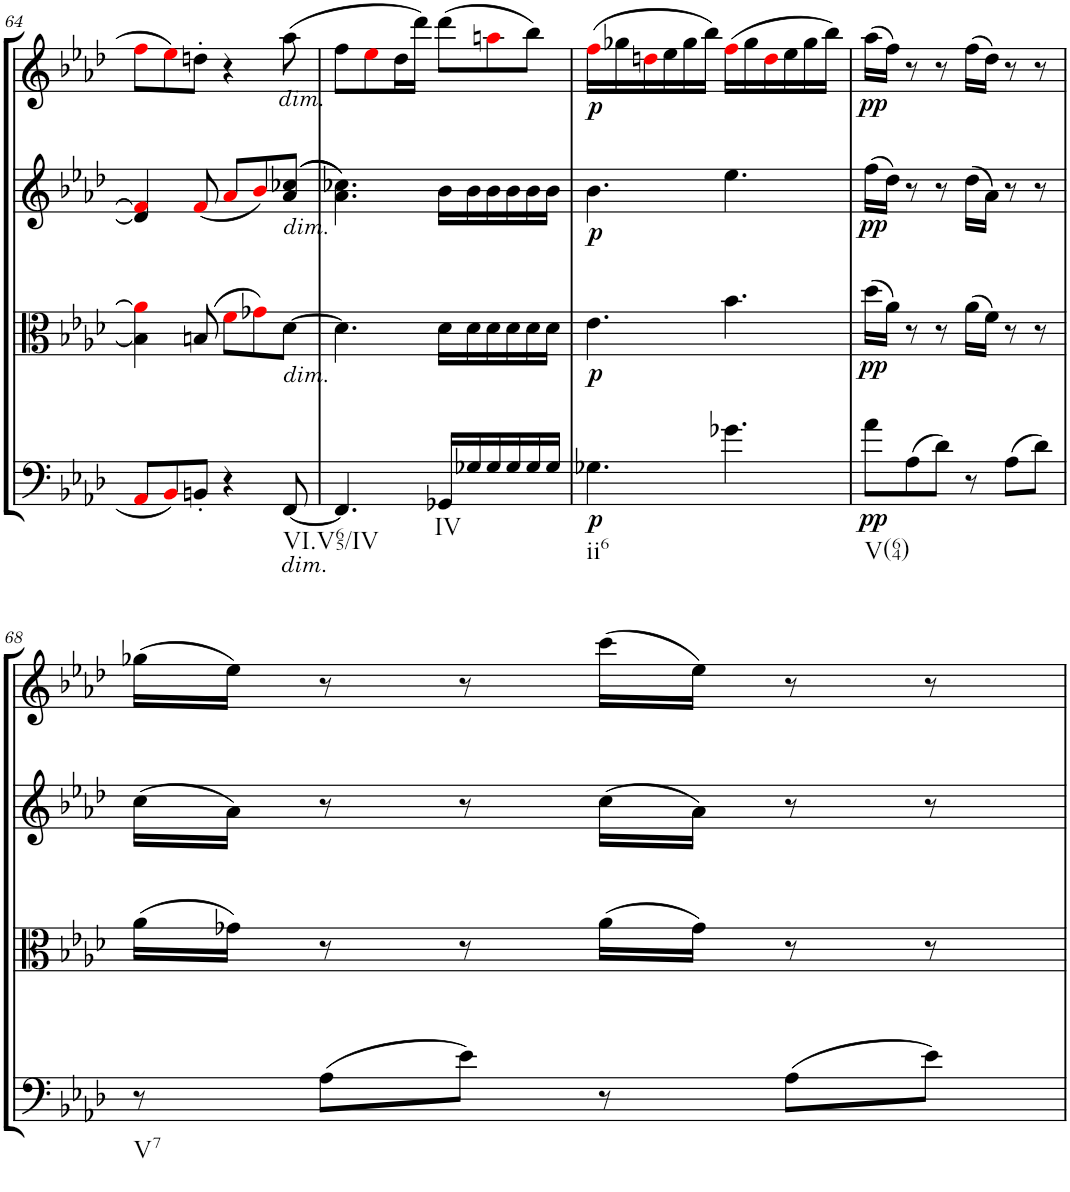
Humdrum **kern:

**kern	**dynam	**kern	**dynam	**kern	**dynam	**kern	**dynam
*part4	*part4	*part3	*part3	*part2	*part2	*part1	*part1
*staff4	*staff4	*staff3	*staff3	*staff2	*staff2	*staff1	*staff1
*I"Cello	*	*I"Viola	*	*I"2nd Violin	*	*I"1st Violin	*
*	*	*I'Vla	*	*I'Vln	*	*I'Vln	*
!!LO:PB:g=z
*clefF4	*	*clefC3	*	*clefG2	*	*clefG2	*
*k[b-e-a-d-]	*	*k[b-e-a-d-]	*	*k[b-e-a-d-]	*	*k[b-e-a-d-]	*
*M6/8	*	*M6/8	*	*M6/8	*	*M6/8	*
=64	=64	=64	=64	=64	=64	=64	=64
8AA-i/L	.	4B\] 4a-i\]	.	4d/] 4fi/]	.	8ffi\L	.
8BB-i/	.	.	.	.	.	8ee-i\	.
8BBn'/J	.	(8Bn/	.	(8fi/	.	8ddn'\J	.
4r	.	8fi\L	.	8a-i/L	.	4r	.
.	.	8g-Xi\)	.	8b-i/)	.	.	.
!	!	!	!	!	!	!LO:TX:a:i:t=dim.	!
!	!	!	!	!LO:TX:b:i:t=dim.	!	!	!
!	!	!LO:TX:b:i:t=dim.	!	!	!	!	!
!LO:TX:b:i:t=dim.	!	!	!	!	!	!	!
!LO:TX:b:t=VI.V65/IV	!	!	!	!	!	!	!
[8FF/	.	[8d-\J	.	(>(8a-/ 8cc-X/J	.	(8aa-\	.
=65	=65	=65	=65	=65	=65	=65	=65
4.FF/]	.	4.d-\]	.	4.a-\ 4.cc-X\))	.	8ff\L	.
.	.	.	.	.	.	8ee-i\	.
.	.	.	.	.	.	16dd-\L	.
.	.	.	.	.	.	16ddd-\JJ)	.
!LO:TX:b:t=IV	!	!	!	!	!	!	!
16GG-X/LL	.	16d-\LL	.	16b-\LL	.	(8ddd-\L	.
16G-X/	.	16d-\	.	16b-\	.	.	.
16G-/	.	16d-\	.	16b-\	.	8aani\	.
16G-/	.	16d-\	.	16b-\	.	.	.
16G-/	.	16d-\	.	16b-\	.	8bb-\J)	.
16G-/JJ	.	16d-\JJ	.	16b-\JJ	.	.	.
=66	=66	=66	=66	=66	=66	=66	=66
!LO:TX:b:t=ii6	!	!	!	!	!	!	!
!	!LO:DY:b	!	!LO:DY:b	!	!LO:DY:b	!	!LO:DY:b
4.G-X\	p	4.e-\	p	4.b-\	p	(16ffi\LL	p
.	.	.	.	.	.	16gg-X\	.
.	.	.	.	.	.	16ddni\	.
.	.	.	.	.	.	16ee-\	.
.	.	.	.	.	.	16gg-\	.
.	.	.	.	.	.	16bb-\JJ)	.
4.g-X\	.	4.b-\	.	4.ee-\	.	(16ffi\LL	.
.	.	.	.	.	.	16gg-\	.
.	.	.	.	.	.	16ddi\	.
.	.	.	.	.	.	16ee-\	.
.	.	.	.	.	.	16gg-\	.
.	.	.	.	.	.	16bb-\JJ)	.
=67	=67	=67	=67	=67	=67	=67	=67
!LO:TX:b:t=V(64)	!	!	!	!	!	!	!
!	!LO:DY:b	!	!LO:DY:b	!	!LO:DY:b	!	!LO:DY:b
8a-\L	pp	(16dd-\LL	pp	(16ff\LL	pp	(16aa-\LL	pp
.	.	16a-\JJ)	.	16dd-\JJ)	.	16ff\JJ)	.
(8A-\	.	8r	.	8r	.	8r	.
8d-\J)	.	8r	.	8r	.	8r	.
8r	.	(16a-\LL	.	(16dd-\LL	.	(16ff\LL	.
.	.	16f\JJ)	.	16a-\JJ)	.	16dd-\JJ)	.
(8A-\L	.	8r	.	8r	.	8r	.
8d-\J)	.	8r	.	8r	.	8r	.
!!LO:LB:g=z
=68	=68	=68	=68	=68	=68	=68	=68
!LO:TX:b:t=V7	!	!	!	!	!	!	!
8r	.	(16a-\LL	.	(16cc\LL	.	(16gg-X\LL	.
.	.	16g-X\JJ)	.	16a-\JJ)	.	16ee-\JJ)	.
(8A-\L	.	8r	.	8r	.	8r	.
8e-\J)	.	8r	.	8r	.	8r	.
8r	.	(16a-\LL	.	(16cc\LL	.	(16ccc\LL	.
.	.	16g-\JJ)	.	16a-\JJ)	.	16ee-\JJ)	.
(8A-\L	.	8r	.	8r	.	8r	.
8e-\J)	.	8r	.	8r	.	8r	.
=	=	=	=	=	=	=	=
*-	*-	*-	*-	*-	*-	*-	*-
